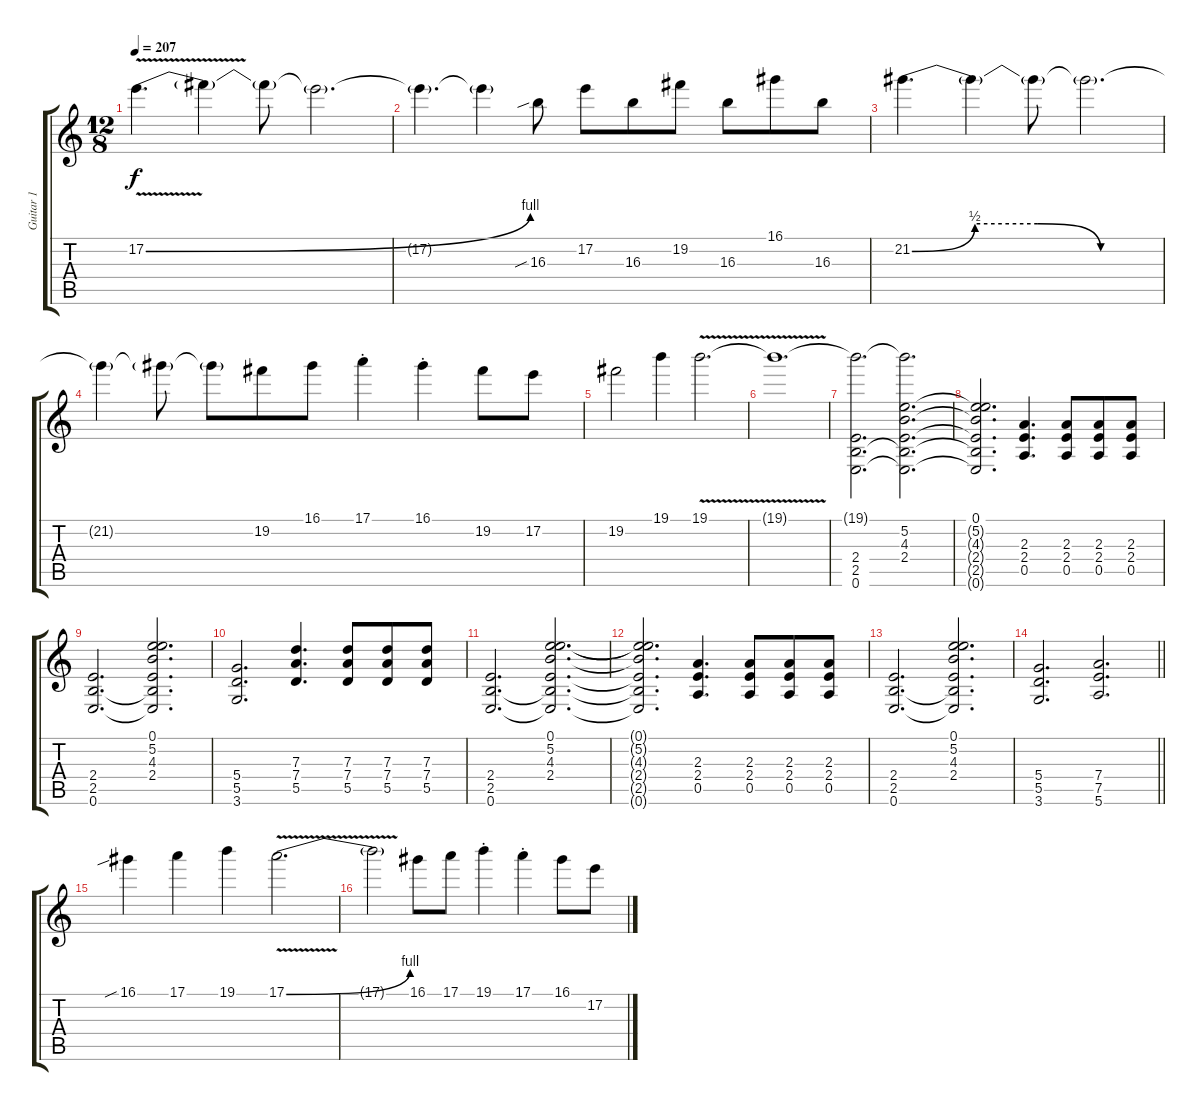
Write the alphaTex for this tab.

\track ("Guitar 1" "Guitar 1") {instrument distortionguitar}
\staff {score tabs}
\tuning (E4 B3 G3 D3 A2 E2) {hide}
\ts (12 8)
\tempo 207
\clef g2
\ks c
17.2{be (bend 0 0 60 4) v}.4{d dy f} 17.2{t}.4 17.2{t}.8 17.2{t}.2{d} |
17.2{t}.4{d} 17.2{t}.4 16.3{sib}.8 17.2.8 16.3.8 19.2.8 16.3.8 16.1.8 16.3.8 |
21.2{be (custom 0 0 15 2 30 2 45 0 60 0)}.4{d} 21.2{t}.4 21.2{t}.8 21.2{t}.2{d} |
21.2{t}.4 21.2{t}.8 21.2{t}.8 19.2.8 16.1.8 17.1{st}.4 16.1{st}.4 19.2.8 17.2.8 |
19.2.2 19.1.4 19.1{v}.2{d} |
19.1{t}.1{d} |
(19.1{t} 2.4 2.5 0.6).2{d volume 11} (19.1{t} 5.2 4.3 2.4 2.5{t} 0.6{t}).2{d} |
(0.1 5.2{t} 4.3{t} 2.4{t} 2.5{t} 0.6{t}).2{d} (2.3 2.4 0.5).4{d} (2.3 2.4 0.5).8 (2.3 2.4 0.5).8 (2.3 2.4 0.5).8 |
(2.4 2.5 0.6).2{d} (0.1 5.2 4.3 2.4 2.5{t} 0.6{t}).2{d} |
(5.4 5.5 3.6).2{d} (7.3 7.4 5.5).4{d} (7.3 7.4 5.5).8 (7.3 7.4 5.5).8 (7.3 7.4 5.5).8 |
(2.4 2.5 0.6).2{d} (0.1 5.2 4.3 2.4 2.5{t} 0.6{t}).2{d} |
(0.1{t} 5.2{t} 4.3{t} 2.4{t} 2.5{t} 0.6{t}).2{d} (2.3 2.4 0.5).4{d} (2.3 2.4 0.5).8 (2.3 2.4 0.5).8 (2.3 2.4 0.5).8 |
(2.4 2.5 0.6).2{d} (0.1 5.2 4.3 2.4 2.5{t} 0.6{t}).2{d} |
\barLineRight lightlight
(5.4 5.5 3.6).2{d} (7.4 7.5 5.6).2{d} |
16.1{sib}.4{volume 14} 17.1.4 19.1.4 17.1{be (bend 0 0 60 4) v}.2{d} |
17.1{t}.2 16.1.8 17.1.8 19.1{st}.4 17.1{st}.4 16.1.8 17.2.8
